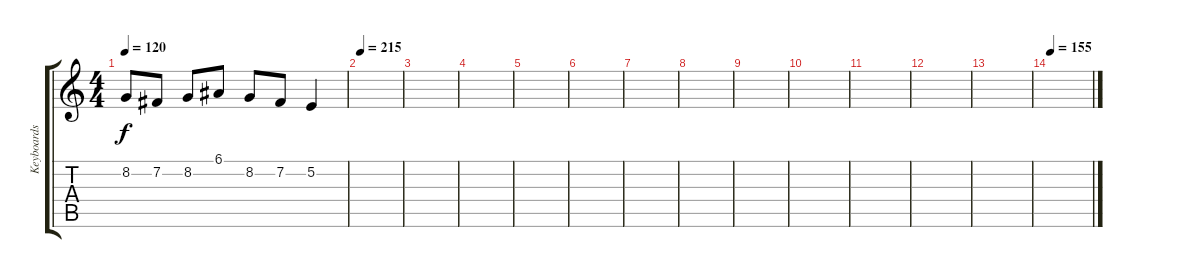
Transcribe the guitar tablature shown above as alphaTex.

\track ("Keyboards Lead" "Keyboards ") {instrument stringensemble1}
\staff {score tabs}
\tuning (E4 B3 G3 D3 A2 E2) {hide}
\ts (4 4)
\tempo 120
\clef g2
\ks c
8.2.8{dy f} 7.2.8 8.2.8 6.1.8 8.2.8 7.2.8 5.2.4 |
\tempo 215
|
|
|
|
|
|
|
|
|
|
|
|
\tempo 155
